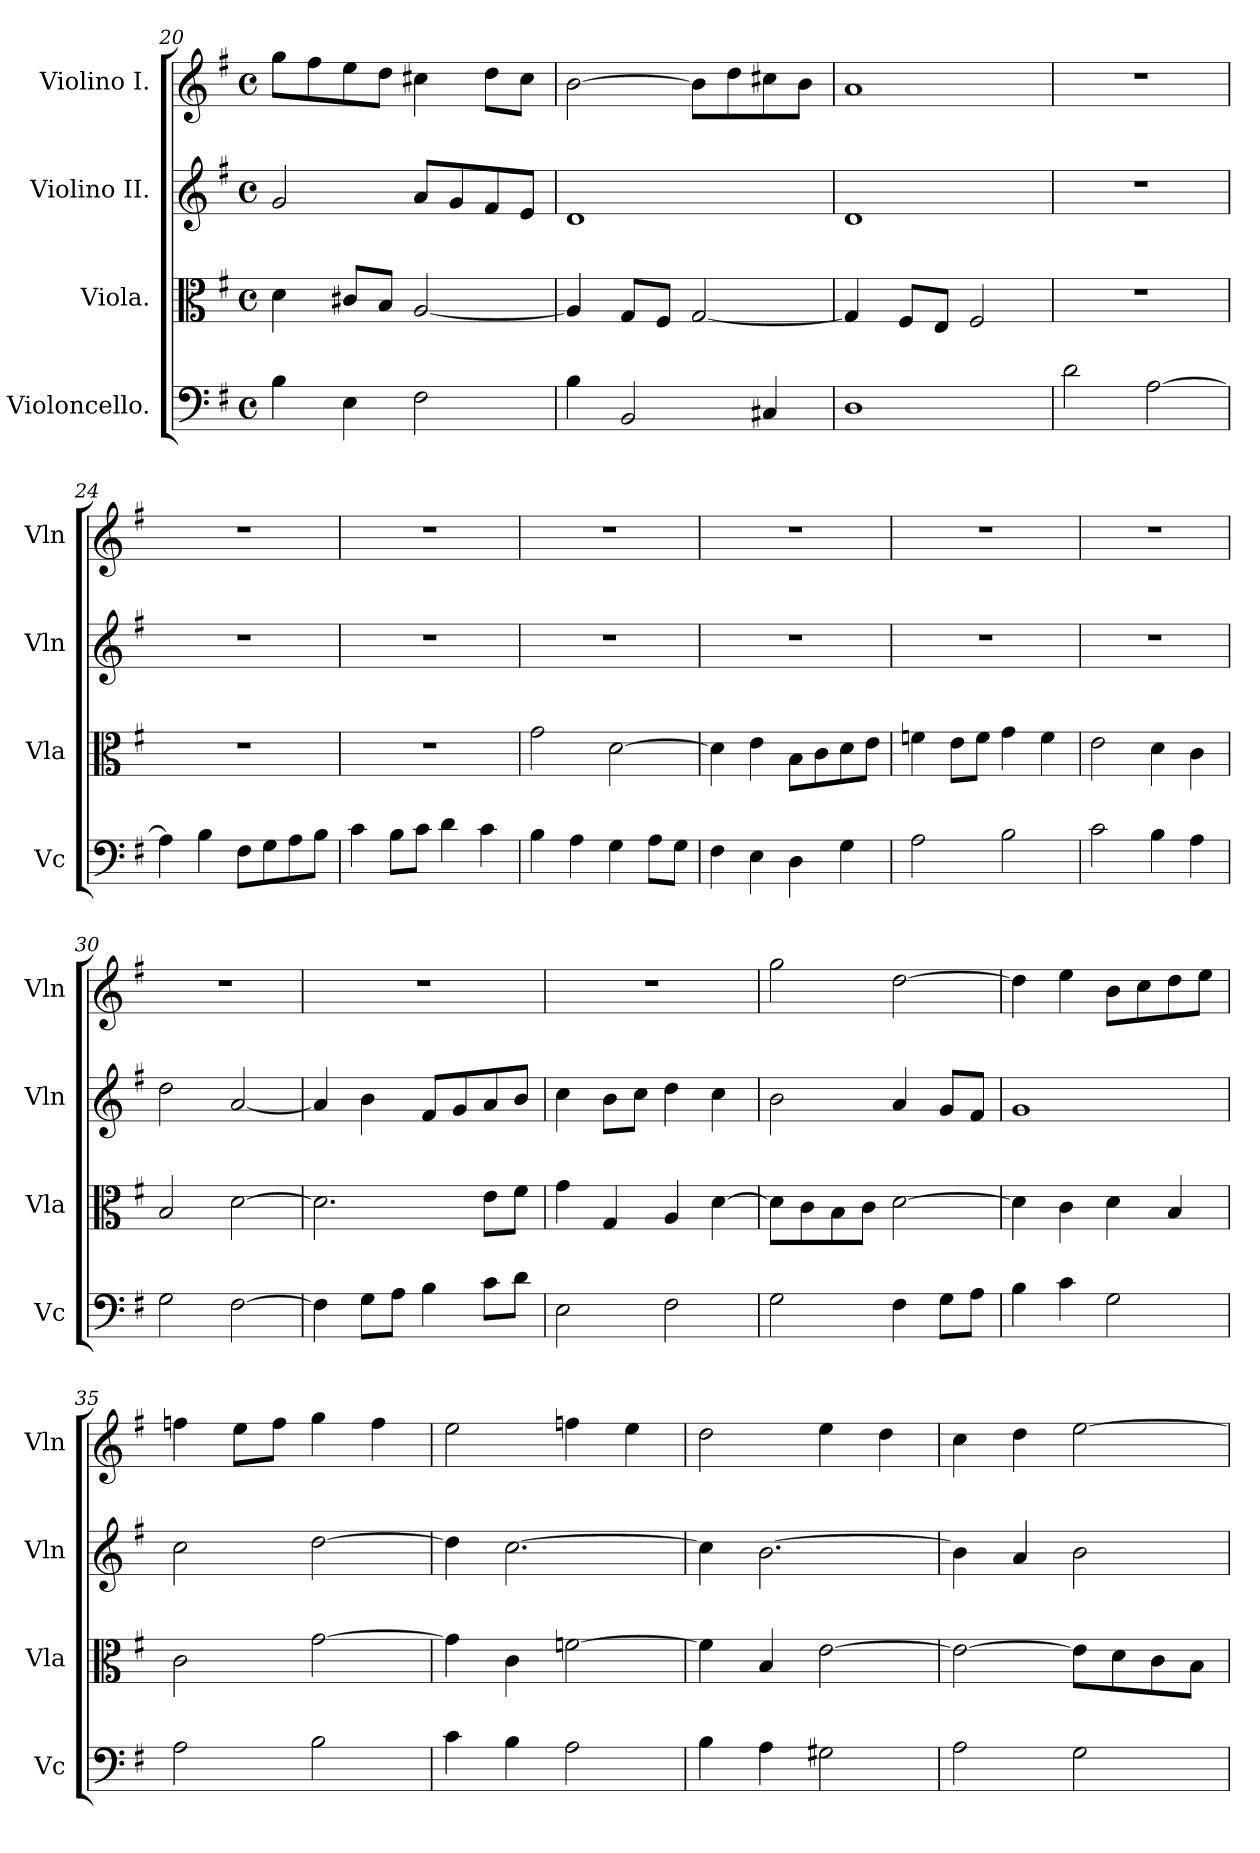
**kern	**kern	**kern	**kern
*part4	*part3	*part2	*part1
*staff4	*staff3	*staff2	*staff1
*I"Violoncello.	*I"Viola.	*I"Violino II.	*I"Violino I.
*I'Vc	*I'Vla	*I'Vln	*I'Vln
*clefF4	*clefC3	*clefG2	*clefG2
*k[f#]	*k[f#]	*k[f#]	*k[f#]
*M4/4	*M4/4	*M4/4	*M4/4
*met(c)	*met(c)	*met(c)	*met(c)
=20	=20	=20	=20
4B\	4d\	2g/	8gg\L
.	.	.	8ff#\
4E\	8c#X/L	.	8ee\
.	8B/J	.	8dd\J
2F#\	[2A/	8a/L	4cc#X\
.	.	8g/	.
.	.	8f#/	8dd\L
.	.	8e/J	8cc#\J
=21	=21	=21	=21
4B\	4A/]	1d	[2b\
2BB/	8G/L	.	.
.	8F#/J	.	.
.	[2G/	.	8b\L]
.	.	.	8dd\
4C#X/	.	.	8cc#X\
.	.	.	8b\J
=22	=22	=22	=22
1D	4G/]	1d	1a
.	8F#/L	.	.
.	8E/J	.	.
.	2F#/	.	.
=23	=23	=23	=23
2d\	1r	1r	1r
[2A\	.	.	.
=24	=24	=24	=24
4A\]	1r	1r	1r
4B\	.	.	.
8F#\L	.	.	.
8G\	.	.	.
8A\	.	.	.
8B\J	.	.	.
=25	=25	=25	=25
4c\	1r	1r	1r
8B\L	.	.	.
8c\J	.	.	.
4d\	.	.	.
4c\	.	.	.
=26	=26	=26	=26
4B\	2g\	1r	1r
4A\	.	.	.
4G\	[2d\	.	.
8A\L	.	.	.
8G\J	.	.	.
=27	=27	=27	=27
4F#\	4d\]	1r	1r
4E\	4e\	.	.
4D\	8B\L	.	.
.	8c\	.	.
4G\	8d\	.	.
.	8e\J	.	.
=28	=28	=28	=28
2A\	4fn\	1r	1r
.	8e\L	.	.
.	8f\J	.	.
2B\	4g\	.	.
.	4f\	.	.
=29	=29	=29	=29
2c\	2e\	1r	1r
4B\	4d\	.	.
4A\	4c\	.	.
=30	=30	=30	=30
2G\	2B/	2dd\	1r
[2F#\	[2d\	[2a/	.
=31	=31	=31	=31
4F#\]	2.d\]	4a/]	1r
8G\L	.	4b\	.
8A\J	.	.	.
4B\	.	8f#/L	.
.	.	8g/	.
8c\L	8e\L	8a/	.
8d\J	8f#\J	8b/J	.
=32	=32	=32	=32
2E\	4g\	4cc\	1r
.	4G/	8b\L	.
.	.	8cc\J	.
2F#\	4A/	4dd\	.
.	[4d\	4cc\	.
=33	=33	=33	=33
2G\	8d\L]	2b\	2gg\
.	8c\	.	.
.	8B\	.	.
.	8c\J	.	.
4F#\	[2d\	4a/	[2dd\
8G\L	.	8g/L	.
8A\J	.	8f#/J	.
=34	=34	=34	=34
4B\	4d\]	1g	4dd\]
4c\	4c\	.	4ee\
2G\	4d\	.	8b\L
.	.	.	8cc\
.	4B/	.	8dd\
.	.	.	8ee\J
=35	=35	=35	=35
2A\	2c\	2cc\	4ffn\
.	.	.	8ee\L
.	.	.	8ff\J
2B\	[2g\	[2dd\	4gg\
.	.	.	4ff\
=36	=36	=36	=36
4c\	4g\]	4dd\]	2ee\
4B\	4c\	[2.cc\	.
2A\	[2fn\	.	4ffn\
.	.	.	4ee\
=37	=37	=37	=37
4B\	4f\]	4cc\]	2dd\
4A\	4B/	[2.b\	.
2G#X\	[2e\	.	4ee\
.	.	.	4dd\
=38	=38	=38	=38
2A\	2e\_	4b\]	4cc\
.	.	4a/	4dd\
2G\	8e\L]	2b\	[2ee\
.	8d\	.	.
.	8c\	.	.
.	8B\J	.	.
=	=	=	=
*-	*-	*-	*-
